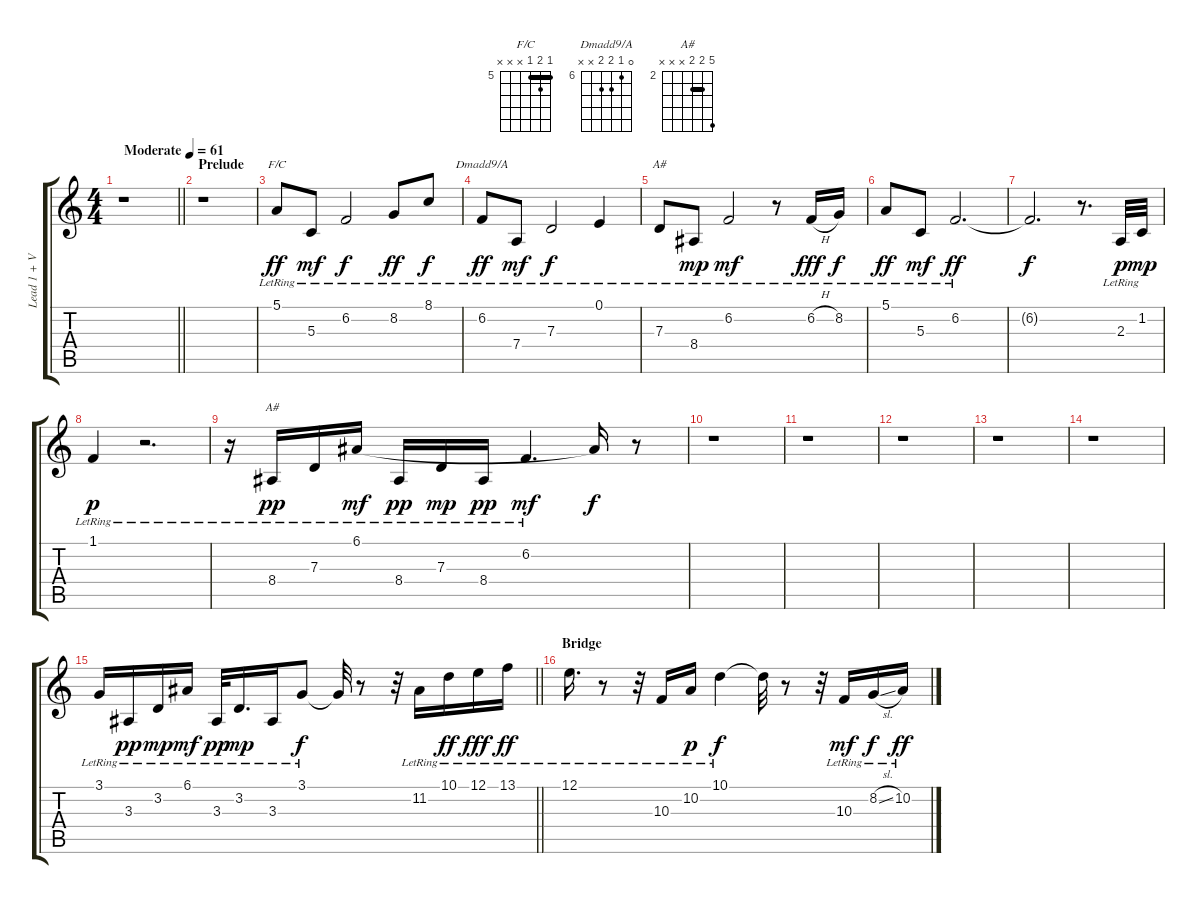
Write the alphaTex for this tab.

\track ("Lead 1 + Vocal(Keyboard)" "Lead 1 + V") {instrument electricpiano2}
\staff {score tabs}
\tuning (E4 B3 G3 D3 A2 E2) {hide}
\chord ("F/C" 5 6 5 x x x) {firstfret 5 barre 5}
\chord ("Dmadd9/A" 0 6 7 7 x x) {firstfret 6}
\chord ("A#" x 6 7 8 x x) {firstfret 6}
\chord ("A#" 6 3 3 x x x) {firstfret 2 barre 3}
\ts (4 4)
\tempo (61 "Moderate")
\clef g2
\barLineRight lightlight
\ks c
r.1{dy ff instrument electricpiano2} |
\section ("" "Prelude")
r.1 |
5.1{lr}.8{ch "F/C"} 5.3{lr}.8{dy mf} 6.2{lr}.2{dy f} 8.2{lr}.8{dy ff} 8.1{lr}.8{dy f} |
6.2{lr}.8{ch "Dmadd9/A" dy ff} 7.4{lr}.8{dy mf} 7.3{lr}.2{dy f} 0.1{lr}.4 |
7.3{lr}.8{ch "A#"} 8.4{lr}.8{dy mp} 6.2{lr}.2{dy mf} r.8 6.2{h lr}.16{dy fff} 8.2{lr}.16{dy f} |
5.1{lr}.8{dy ff} 5.3{lr}.8{dy mf} 6.2{lr}.2{d dy ff} |
6.2{t}.2{d dy f} r.8{d} 2.3{lr}.32{dy p} 1.2{lr}.32{dy mp} |
1.1{lr}.4{dy p} r.2{d} |
r.16 8.4{lr}.16{ch "A#" dy pp} 7.3{lr}.16 6.1{lr}.16{dy mf} 8.4{lr}.16{dy pp} 7.3{lr}.16{dy mp} 8.4{lr}.16{dy pp} 6.2{lr}.4{d dy mf} 6.1{t}.16{dy f} r.8 |
r.1 |
r.1 |
r.1 |
r.1 |
r.1 |
\barLineRight lightlight
3.1{lr}.16 3.3{lr}.16{dy pp} 3.2{lr}.16{dy mp} 6.1{lr}.16{dy mf} 3.3{lr}.32{dy pp} 3.2{lr}.16{d dy mp} 3.3{lr}.16 3.1{lr}.8{dy f} 3.1{t}.32 r.8 r.32 11.2{lr}.16 10.1{lr}.16{dy ff} 12.1{lr}.16{dy fff} 13.1{lr}.16{dy ff} |
\section ("" "Bridge")
12.1{lr}.16{d} r.8 r.32 10.3{lr}.16 10.2{lr}.16{dy p} 10.1{lr}.4{dy f} 10.1{t}.32 r.8 r.32 10.3{lr}.16{dy mf} 8.2{sl lr}.16{dy f} 10.2{lr}.16{dy ff}
